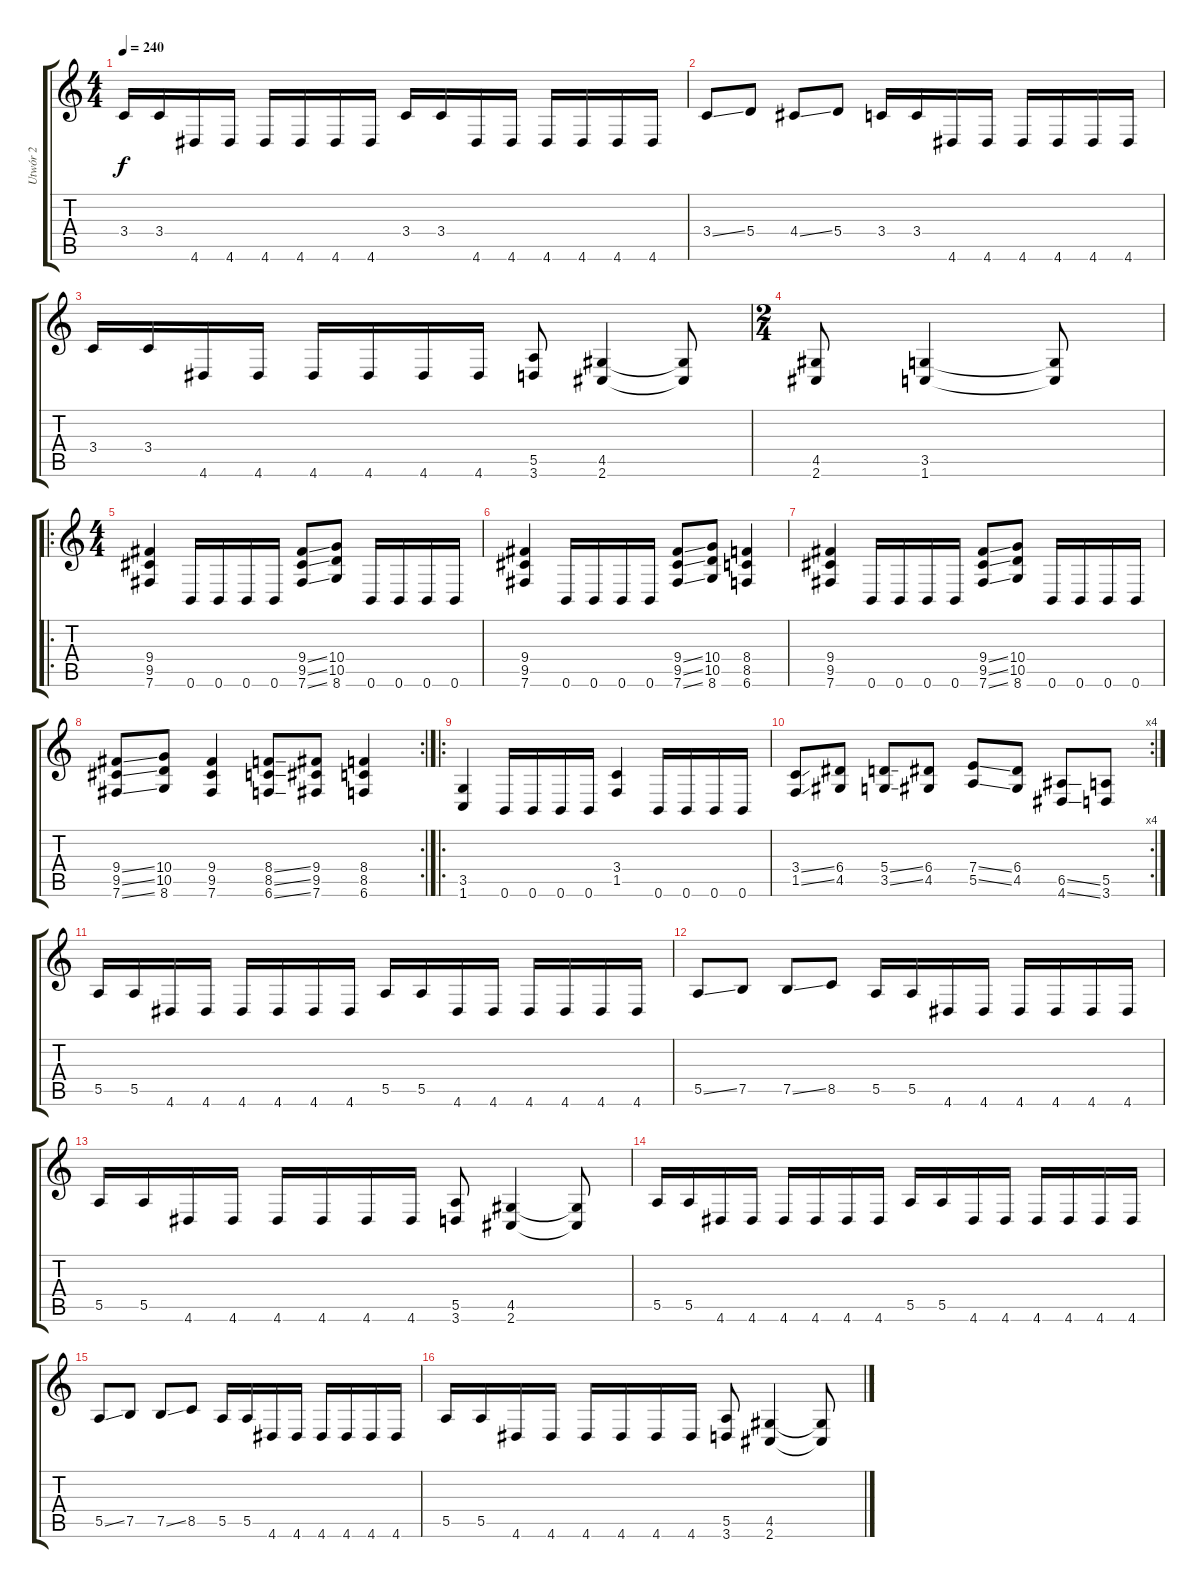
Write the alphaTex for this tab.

\track ("Utwór 2" "Utwór 2") {instrument distortionguitar}
\staff {score tabs}
\tuning (B3 Gb3 D3 A2 E2 B1) {hide}
\ts (4 4)
\tempo 240
\clef g2
\ks c
3.4.16{dy f} 3.4.16 4.6.16 4.6.16 4.6.16 4.6.16 4.6.16 4.6.16 3.4.16 3.4.16 4.6.16 4.6.16 4.6.16 4.6.16 4.6.16 4.6.16 |
3.4{ss}.8 5.4.8 4.4{ss}.8 5.4.8 3.4.16 3.4.16 4.6.16 4.6.16 4.6.16 4.6.16 4.6.16 4.6.16 |
3.4.16 3.4.16 4.6.16 4.6.16 4.6.16 4.6.16 4.6.16 4.6.16 (5.5 3.6).8 (4.5 2.6).4 (4.5{t} 2.6{t}).8 |
\ts (2 4)
(4.5 2.6).8 (3.5 1.6).4 (3.5{t} 1.6{t}).8 |
\ro
\ts (4 4)
(9.4 9.5 7.6).4 0.6.16 0.6.16 0.6.16 0.6.16 (9.4{ss} 9.5{ss} 7.6{ss}).8 (10.4 10.5 8.6).8 0.6.16 0.6.16 0.6.16 0.6.16 |
(9.4 9.5 7.6).4 0.6.16 0.6.16 0.6.16 0.6.16 (9.4{ss} 9.5{ss} 7.6{ss}).8 (10.4 10.5 8.6).8 (8.4 8.5 6.6).4 |
(9.4 9.5 7.6).4 0.6.16 0.6.16 0.6.16 0.6.16 (9.4{ss} 9.5{ss} 7.6{ss}).8 (10.4 10.5 8.6).8 0.6.16 0.6.16 0.6.16 0.6.16 |
\rc 2
(9.4{ss} 9.5{ss} 7.6{ss}).8 (10.4 10.5 8.6).8 (9.4 9.5 7.6).4 (8.4{ss} 8.5{ss} 6.6{ss}).8 (9.4 9.5 7.6).8 (8.4 8.5 6.6).4 |
\ro
(3.5 1.6).4 0.6.16 0.6.16 0.6.16 0.6.16 (3.4 1.5).4 0.6.16 0.6.16 0.6.16 0.6.16 |
\rc 4
(3.4{ss} 1.5{ss}).8 (6.4 4.5).8 (5.4{ss} 3.5{ss}).8 (6.4 4.5).8 (7.4{ss} 5.5{ss}).8 (6.4 4.5).8 (6.5{ss} 4.6{ss}).8 (5.5 3.6).8 |
5.5.16 5.5.16 4.6.16 4.6.16 4.6.16 4.6.16 4.6.16 4.6.16 5.5.16 5.5.16 4.6.16 4.6.16 4.6.16 4.6.16 4.6.16 4.6.16 |
5.5{ss}.8 7.5.8 7.5{ss}.8 8.5.8 5.5.16 5.5.16 4.6.16 4.6.16 4.6.16 4.6.16 4.6.16 4.6.16 |
5.5.16 5.5.16 4.6.16 4.6.16 4.6.16 4.6.16 4.6.16 4.6.16 (5.5 3.6).8 (4.5 2.6).4 (4.5{t} 2.6{t}).8 |
5.5.16 5.5.16 4.6.16 4.6.16 4.6.16 4.6.16 4.6.16 4.6.16 5.5.16 5.5.16 4.6.16 4.6.16 4.6.16 4.6.16 4.6.16 4.6.16 |
5.5{ss}.8 7.5.8 7.5{ss}.8 8.5.8 5.5.16 5.5.16 4.6.16 4.6.16 4.6.16 4.6.16 4.6.16 4.6.16 |
5.5.16 5.5.16 4.6.16 4.6.16 4.6.16 4.6.16 4.6.16 4.6.16 (5.5 3.6).8 (4.5 2.6).4 (4.5{t} 2.6{t}).8
